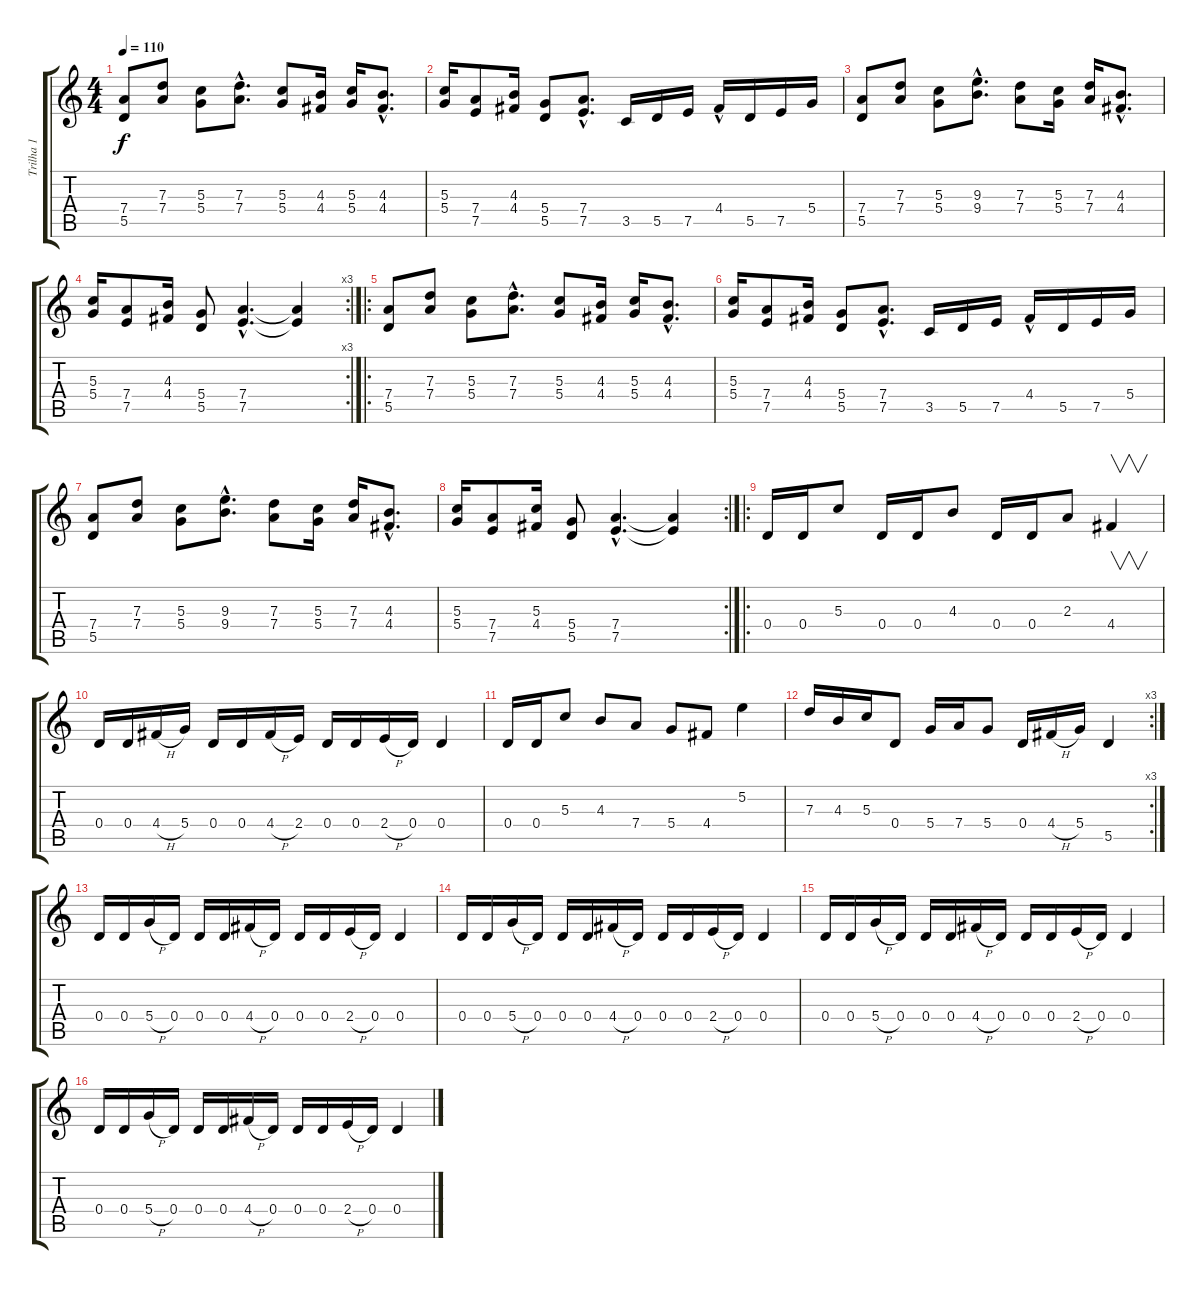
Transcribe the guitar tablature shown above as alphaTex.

\track ("Trilha 1" "Trilha 1") {instrument overdrivenguitar}
\staff {score tabs}
\tuning (E4 B3 G3 D3 A2 E2) {hide}
\ts (4 4)
\tempo 110
\clef g2
\ks c
(7.4 5.5).8{dy f instrument overdrivenguitar} (7.3 7.4).8 (5.3 5.4).8 (7.3{hac} 7.4{hac}).8{d} (5.3 5.4).8 (4.3 4.4).16 (5.3 5.4).16 (4.3{hac} 4.4{hac}).8{d} |
(5.3 5.4).16 (7.4 7.5).8 (4.3 4.4).16 (5.4 5.5).8 (7.4{hac} 7.5{hac}).8{d} 3.5.16 5.5.16 7.5.16 4.4{hac}.16 5.5.16 7.5.16 5.4.16 |
(7.4 5.5).8 (7.3 7.4).8 (5.3 5.4).8 (9.3{hac} 9.4{hac}).8{d} (7.3 7.4).8 (5.3 5.4).16 (7.3 7.4).16 (4.3{hac} 4.4{hac}).8{d} |
\rc 3
(5.3 5.4).16 (7.4 7.5).8 (4.3 4.4).16 (5.4 5.5).8 (7.4{hac} 7.5{hac}).4{d} (7.4{t} 7.5{t}).4 |
\ro
(7.4 5.5).8 (7.3 7.4).8 (5.3 5.4).8 (7.3{hac} 7.4{hac}).8{d} (5.3 5.4).8 (4.3 4.4).16 (5.3 5.4).16 (4.3{hac} 4.4{hac}).8{d} |
(5.3 5.4).16 (7.4 7.5).8 (4.3 4.4).16 (5.4 5.5).8 (7.4{hac} 7.5{hac}).8{d} 3.5.16 5.5.16 7.5.16 4.4{hac}.16 5.5.16 7.5.16 5.4.16 |
(7.4 5.5).8 (7.3 7.4).8 (5.3 5.4).8 (9.3{hac} 9.4{hac}).8{d} (7.3 7.4).8 (5.3 5.4).16 (7.3 7.4).16 (4.3{hac} 4.4{hac}).8{d} |
\rc 2
(5.3 5.4).16 (7.4 7.5).8 (5.3 4.4).16 (5.4 5.5).8 (7.4{hac} 7.5{hac}).4{d} (7.4{t} 7.5{t}).4 |
\ro
0.4.16 0.4.16 5.3.8 0.4.16 0.4.16 4.3.8 0.4.16 0.4.16 2.3.8 4.4.4{v} |
0.4.16 0.4.16 4.4{h}.16 5.4.16 0.4.16 0.4.16 4.4{h}.16 2.4.16 0.4.16 0.4.16 2.4{h}.16 0.4.16 0.4.4 |
0.4.16 0.4.16 5.3.8 4.3.8 7.4.8 5.4.8 4.4.8 5.2.4 |
\rc 3
7.3.16 4.3.16 5.3.16 0.4.8 5.4.16 7.4.16 5.4.8 0.4.16 4.4{h}.16 5.4.16 5.5.4 |
0.4.16 0.4.16 5.4{h}.16 0.4.16 0.4.16 0.4.16 4.4{h}.16 0.4.16 0.4.16 0.4.16 2.4{h}.16 0.4.16 0.4.4 |
0.4.16 0.4.16 5.4{h}.16 0.4.16 0.4.16 0.4.16 4.4{h}.16 0.4.16 0.4.16 0.4.16 2.4{h}.16 0.4.16 0.4.4 |
0.4.16 0.4.16 5.4{h}.16 0.4.16 0.4.16 0.4.16 4.4{h}.16 0.4.16 0.4.16 0.4.16 2.4{h}.16 0.4.16 0.4.4 |
0.4.16 0.4.16 5.4{h}.16 0.4.16 0.4.16 0.4.16 4.4{h}.16 0.4.16 0.4.16 0.4.16 2.4{h}.16 0.4.16 0.4.4
